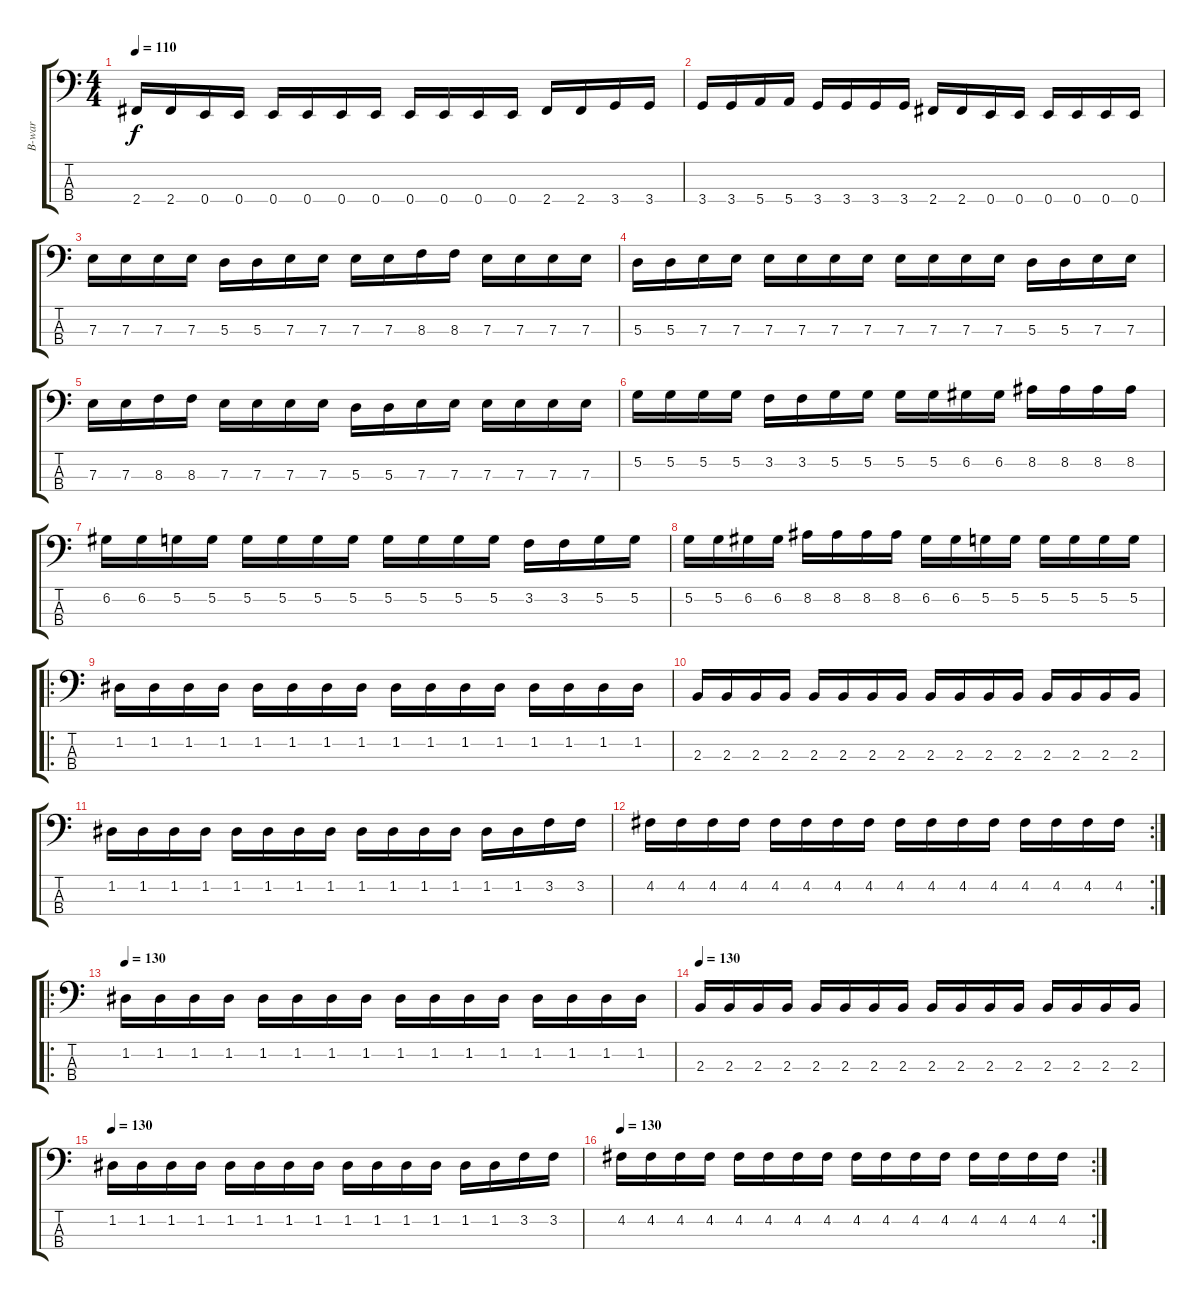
\track ("B-war" "B-war") {instrument electricbassfinger}
\staff {score tabs}
\tuning (G2 D2 A1 E1) {hide}
\ts (4 4)
\tempo 110
\clef f4
\ks c
2.4.16{dy f} 2.4.16 0.4.16 0.4.16 0.4.16 0.4.16 0.4.16 0.4.16 0.4.16 0.4.16 0.4.16 0.4.16 2.4.16 2.4.16 3.4.16 3.4.16 |
3.4.16 3.4.16 5.4.16 5.4.16 3.4.16 3.4.16 3.4.16 3.4.16 2.4.16 2.4.16 0.4.16 0.4.16 0.4.16 0.4.16 0.4.16 0.4.16 |
7.3.16 7.3.16 7.3.16 7.3.16 5.3.16 5.3.16 7.3.16 7.3.16 7.3.16 7.3.16 8.3.16 8.3.16 7.3.16 7.3.16 7.3.16 7.3.16 |
5.3.16 5.3.16 7.3.16 7.3.16 7.3.16 7.3.16 7.3.16 7.3.16 7.3.16 7.3.16 7.3.16 7.3.16 5.3.16 5.3.16 7.3.16 7.3.16 |
7.3.16 7.3.16 8.3.16 8.3.16 7.3.16 7.3.16 7.3.16 7.3.16 5.3.16 5.3.16 7.3.16 7.3.16 7.3.16 7.3.16 7.3.16 7.3.16 |
5.2.16 5.2.16 5.2.16 5.2.16 3.2.16 3.2.16 5.2.16 5.2.16 5.2.16 5.2.16 6.2.16 6.2.16 8.2.16 8.2.16 8.2.16 8.2.16 |
6.2.16 6.2.16 5.2.16 5.2.16 5.2.16 5.2.16 5.2.16 5.2.16 5.2.16 5.2.16 5.2.16 5.2.16 3.2.16 3.2.16 5.2.16 5.2.16 |
5.2.16 5.2.16 6.2.16 6.2.16 8.2.16 8.2.16 8.2.16 8.2.16 6.2.16 6.2.16 5.2.16 5.2.16 5.2.16 5.2.16 5.2.16 5.2.16 |
\ro
1.2.16 1.2.16 1.2.16 1.2.16 1.2.16 1.2.16 1.2.16 1.2.16 1.2.16 1.2.16 1.2.16 1.2.16 1.2.16 1.2.16 1.2.16 1.2.16 |
2.3.16 2.3.16 2.3.16 2.3.16 2.3.16 2.3.16 2.3.16 2.3.16 2.3.16 2.3.16 2.3.16 2.3.16 2.3.16 2.3.16 2.3.16 2.3.16 |
1.2.16 1.2.16 1.2.16 1.2.16 1.2.16 1.2.16 1.2.16 1.2.16 1.2.16 1.2.16 1.2.16 1.2.16 1.2.16 1.2.16 3.2.16 3.2.16 |
\rc 2
4.2.16 4.2.16 4.2.16 4.2.16 4.2.16 4.2.16 4.2.16 4.2.16 4.2.16 4.2.16 4.2.16 4.2.16 4.2.16 4.2.16 4.2.16 4.2.16 |
\ro
\tempo 130
1.2.16 1.2.16 1.2.16 1.2.16 1.2.16 1.2.16 1.2.16 1.2.16 1.2.16 1.2.16 1.2.16 1.2.16 1.2.16 1.2.16 1.2.16 1.2.16 |
\tempo 130
2.3.16 2.3.16 2.3.16 2.3.16 2.3.16 2.3.16 2.3.16 2.3.16 2.3.16 2.3.16 2.3.16 2.3.16 2.3.16 2.3.16 2.3.16 2.3.16 |
\tempo 130
1.2.16 1.2.16 1.2.16 1.2.16 1.2.16 1.2.16 1.2.16 1.2.16 1.2.16 1.2.16 1.2.16 1.2.16 1.2.16 1.2.16 3.2.16 3.2.16 |
\rc 2
\tempo 130
4.2.16 4.2.16 4.2.16 4.2.16 4.2.16 4.2.16 4.2.16 4.2.16 4.2.16 4.2.16 4.2.16 4.2.16 4.2.16 4.2.16 4.2.16 4.2.16
